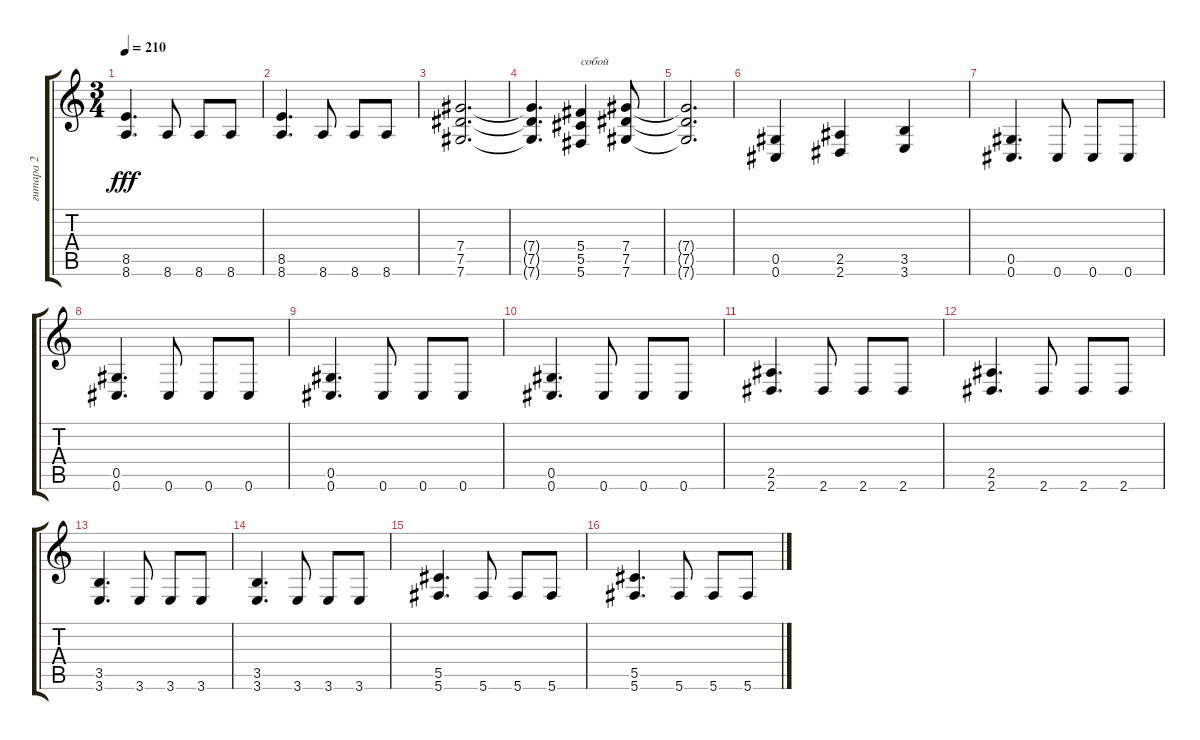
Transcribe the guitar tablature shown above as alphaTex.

\track ("гитара 2" "гитара 2") {instrument distortionguitar}
\staff {score tabs}
\tuning (Eb4 Bb3 Gb3 Db3 Ab2 Db2) {hide}
\ts (3 4)
\tempo 210
\clef g2
\ks c
(8.5 8.6).4{d dy fff} 8.6.8 8.6.8 8.6.8 |
(8.5 8.6).4{d} 8.6.8 8.6.8 8.6.8 |
(7.4 7.5 7.6).2{d} |
(7.4{t} 7.5{t} 7.6{t}).4{d} (5.4 5.5 5.6).4{txt "собой"} (7.4 7.5 7.6).8 |
(7.4{t} 7.5{t} 7.6{t}).2{d} |
(0.5 0.6).4 (2.5 2.6).4 (3.5 3.6).4 |
(0.5 0.6).4{d} 0.6.8 0.6.8 0.6.8 |
(0.5 0.6).4{d} 0.6.8 0.6.8 0.6.8 |
(0.5 0.6).4{d} 0.6.8 0.6.8 0.6.8 |
(0.5 0.6).4{d} 0.6.8 0.6.8 0.6.8 |
(2.5 2.6).4{d} 2.6.8 2.6.8 2.6.8 |
(2.5 2.6).4{d} 2.6.8 2.6.8 2.6.8 |
(3.5 3.6).4{d} 3.6.8 3.6.8 3.6.8 |
(3.5 3.6).4{d} 3.6.8 3.6.8 3.6.8 |
(5.5 5.6).4{d} 5.6.8 5.6.8 5.6.8 |
(5.5 5.6).4{d} 5.6.8 5.6.8 5.6.8
